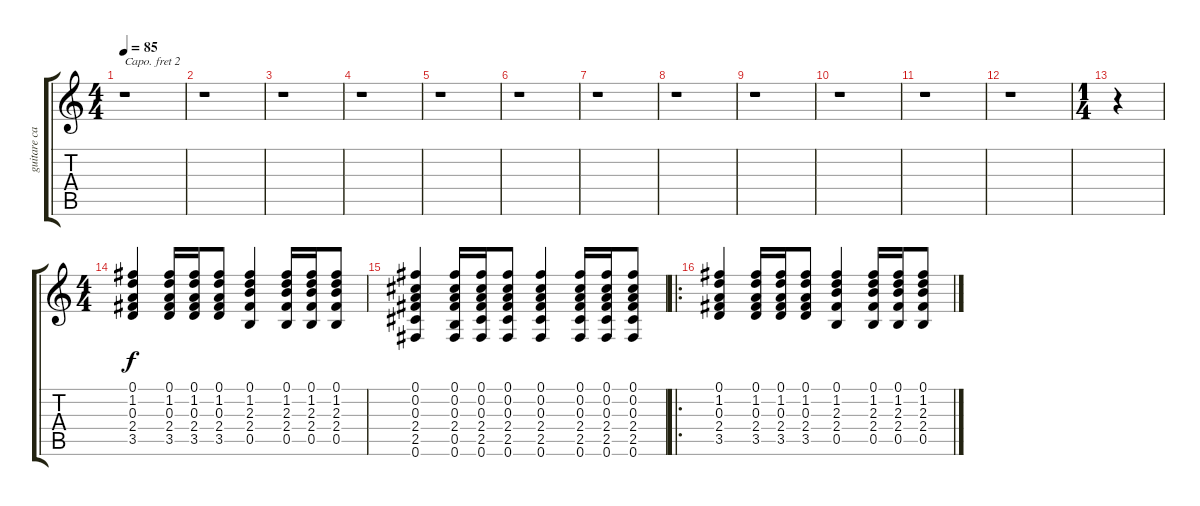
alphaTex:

\track ("guitare capo" "guitare ca") {instrument acousticguitarsteel}
\staff {score tabs}
\capo 2
\tuning (E4 B3 G3 D3 A2 E2) {hide}
\ts (4 4)
\tempo 85
\clef g2
\ks c
r.1{dy f} |
r.1 |
r.1 |
r.1 |
r.1 |
r.1 |
r.1 |
r.1 |
r.1 |
r.1 |
r.1 |
r.1 |
\ts (1 4)
r.4 |
\ts (4 4)
(0.1 1.2 0.3 2.4 3.5).4 (0.1 1.2 0.3 2.4 3.5).16 (0.1 1.2 0.3 2.4 3.5).16 (0.1 1.2 0.3 2.4 3.5).8 (0.1 1.2 2.3 2.4 0.5).4 (0.1 1.2 2.3 2.4 0.5).16 (0.1 1.2 2.3 2.4 0.5).16 (0.1 1.2 2.3 2.4 0.5).8 |
(0.1 0.2 0.3 2.4 2.5 0.6).4 (0.1 0.2 0.3 2.4 0.5 0.6).16 (0.1 0.2 0.3 2.4 2.5 0.6).16 (0.1 0.2 0.3 2.4 2.5 0.6).8 (0.1 0.2 0.3 2.4 2.5 0.6).4 (0.1 0.2 0.3 2.4 2.5 0.6).16 (0.1 0.2 0.3 2.4 2.5 0.6).16 (0.1 0.2 0.3 2.4 2.5 0.6).8 |
\ro
(0.1 1.2 0.3 2.4 3.5).4 (0.1 1.2 0.3 2.4 3.5).16 (0.1 1.2 0.3 2.4 3.5).16 (0.1 1.2 0.3 2.4 3.5).8 (0.1 1.2 2.3 2.4 0.5).4 (0.1 1.2 2.3 2.4 0.5).16 (0.1 1.2 2.3 2.4 0.5).16 (0.1 1.2 2.3 2.4 0.5).8
